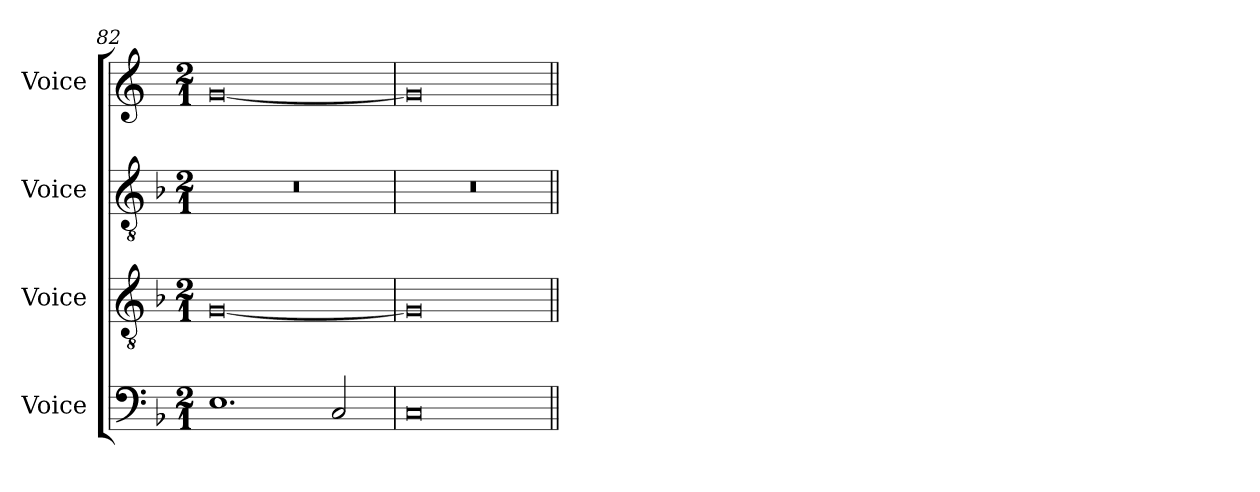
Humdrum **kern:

**kern	**kern	**kern	**kern
*part4	*part3	*part2	*part1
*staff4	*staff3	*staff2	*staff1
*I"Voice	*I"Voice	*I"Voice	*I"Voice
*I'V	*I'V	*I'V	*I'V
*clefF4	*clefGv2	*clefGv2	*clefG2
*k[b-]	*k[b-]	*k[b-]	*k[]
*M2/1	*M2/1	*M2/1	*M2/1
=82	=82	=82	=82
1.E	[0G	0r	[0g
2C/	.	.	.
=83	=83	=83	=83
0C	0G]	0r	0g]
=||	=||	=||	=||
*-	*-	*-	*-
